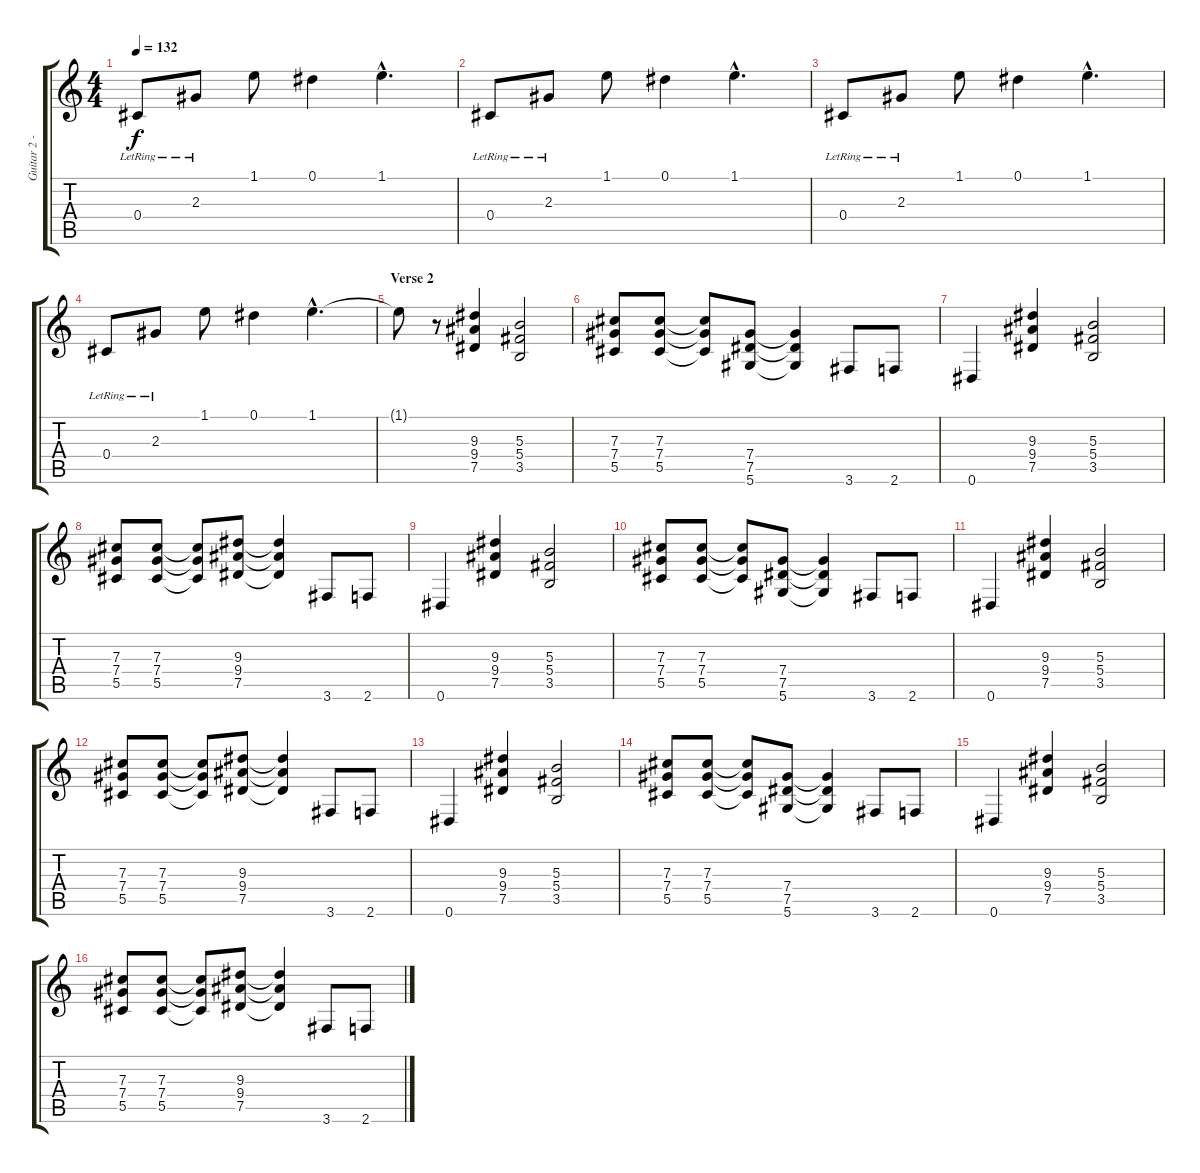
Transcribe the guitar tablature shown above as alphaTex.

\track ("Guitar 2 - Graham Oliver" "Guitar 2 -") {instrument distortionguitar}
\staff {score tabs}
\tuning (Eb4 Bb3 Gb3 Db3 Ab2 Eb2) {hide}
\ts (4 4)
\tempo 132
\clef g2
\ks c
0.4{lr}.8{dy f} 2.3{lr}.8 1.1.8 0.1.4 1.1{hac}.4{d} |
0.4{lr}.8 2.3{lr}.8 1.1.8 0.1.4 1.1{hac}.4{d} |
0.4{lr}.8 2.3{lr}.8 1.1.8 0.1.4 1.1{hac}.4{d} |
0.4{lr}.8 2.3{lr}.8 1.1.8 0.1.4 1.1{hac}.4{d} |
\section ("" "Verse 2")
1.1{t}.8 r.8 (9.3 9.4 7.5).4 (5.3 5.4 3.5).2 |
(7.3 7.4 5.5).8 (7.3 7.4 5.5).8 (7.3{t} 7.4{t} 5.5{t}).8 (7.4 7.5 5.6).8 (7.4{t} 7.5{t} 5.6{t}).4 3.6.8 2.6.8 |
0.6.4 (9.3 9.4 7.5).4 (5.3 5.4 3.5).2 |
(7.3 7.4 5.5).8 (7.3 7.4 5.5).8 (7.3{t} 7.4{t} 5.5{t}).8 (9.3 9.4 7.5).8 (9.3{t} 9.4{t} 7.5{t}).4 3.6.8 2.6.8 |
0.6.4 (9.3 9.4 7.5).4 (5.3 5.4 3.5).2 |
(7.3 7.4 5.5).8 (7.3 7.4 5.5).8 (7.3{t} 7.4{t} 5.5{t}).8 (7.4 7.5 5.6).8 (7.4{t} 7.5{t} 5.6{t}).4 3.6.8 2.6.8 |
0.6.4 (9.3 9.4 7.5).4 (5.3 5.4 3.5).2 |
(7.3 7.4 5.5).8 (7.3 7.4 5.5).8 (7.3{t} 7.4{t} 5.5{t}).8 (9.3 9.4 7.5).8 (9.3{t} 9.4{t} 7.5{t}).4 3.6.8 2.6.8 |
0.6.4 (9.3 9.4 7.5).4 (5.3 5.4 3.5).2 |
(7.3 7.4 5.5).8 (7.3 7.4 5.5).8 (7.3{t} 7.4{t} 5.5{t}).8 (7.4 7.5 5.6).8 (7.4{t} 7.5{t} 5.6{t}).4 3.6.8 2.6.8 |
0.6.4 (9.3 9.4 7.5).4 (5.3 5.4 3.5).2 |
(7.3 7.4 5.5).8 (7.3 7.4 5.5).8 (7.3{t} 7.4{t} 5.5{t}).8 (9.3 9.4 7.5).8 (9.3{t} 9.4{t} 7.5{t}).4 3.6.8 2.6.8
